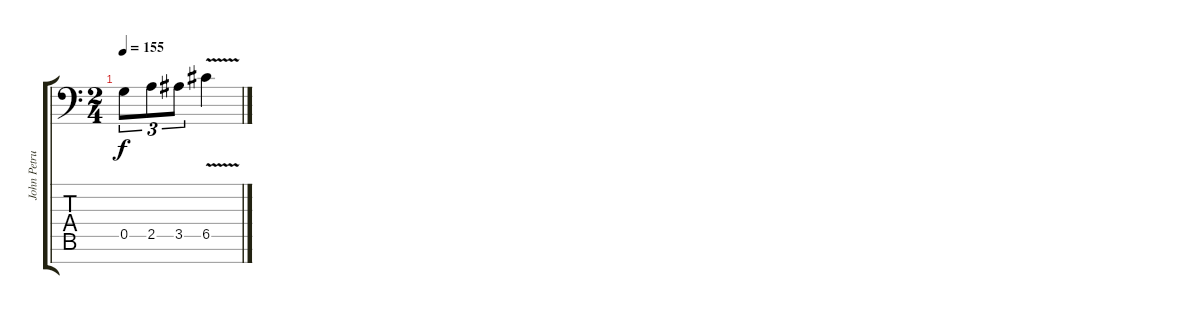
\track ("John Petrucci" "John Petru") {instrument distortionguitar}
\staff {score tabs}
\tuning (D4 A3 F3 C3 G2 D2 A1) {hide}
\ts (2 4)
\tempo 155
\clef f4
\ks c
0.5.8{tu (3 2) dy f} 2.5.8{tu (3 2)} 3.5.8{tu (3 2)} 6.5{v}.4
